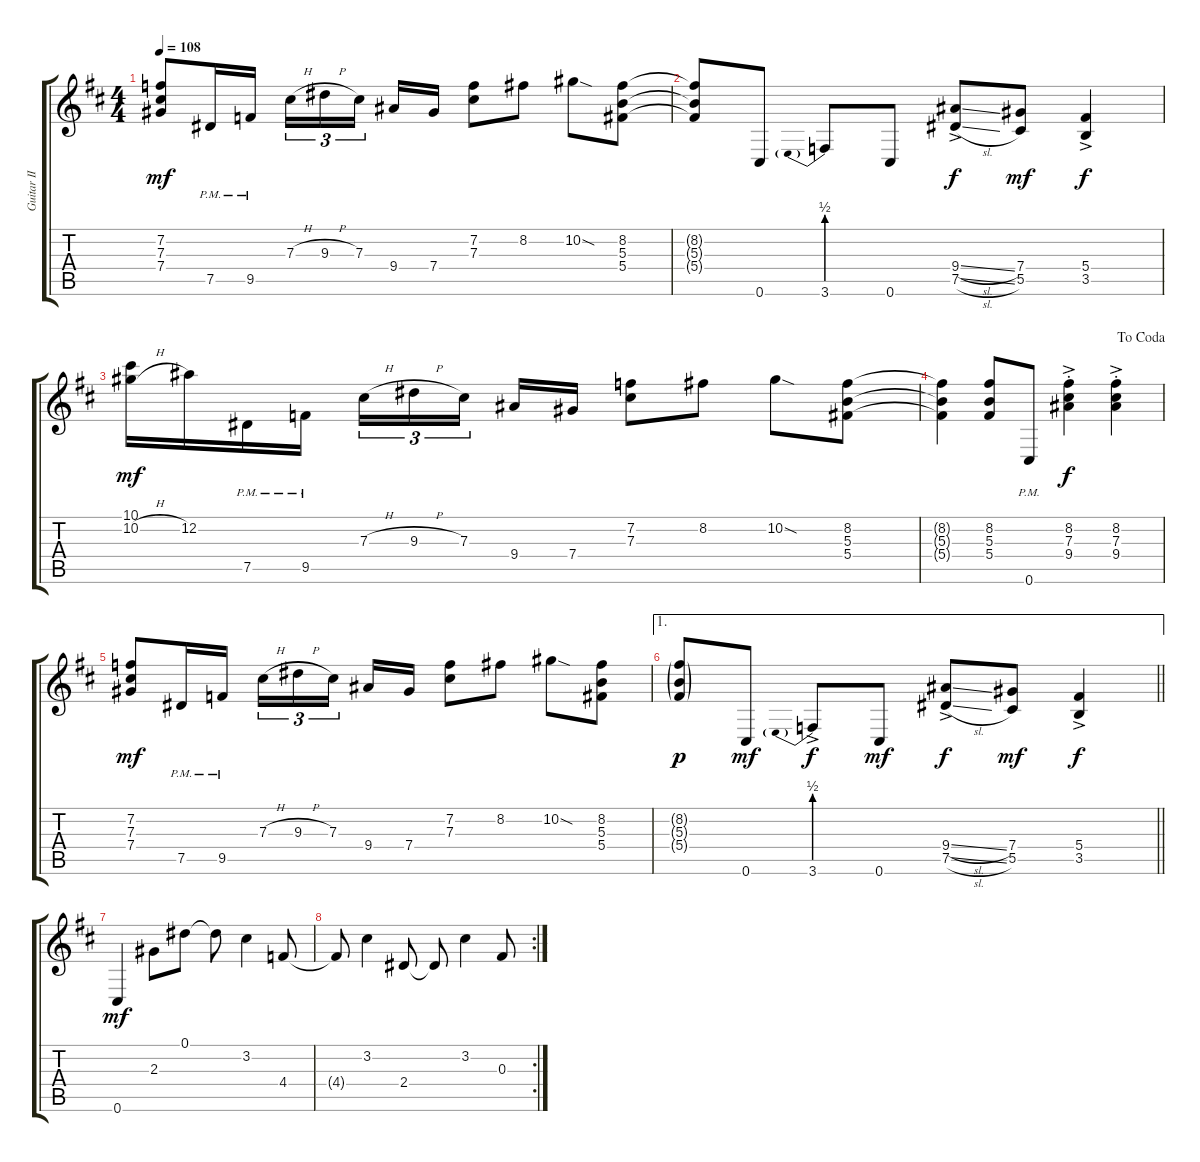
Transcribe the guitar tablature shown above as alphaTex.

\track ("Guitar II" "Guitar II") {instrument distortionguitar}
\staff {score tabs}
\tuning (Eb4 Bb3 Gb3 Db3 Ab2 Db2) {hide}
\ts (4 4)
\tempo 108
\clef g2
\ks d
(7.2 7.3 7.4).8{dy mf} 7.5{pm}.16 9.5{pm}.16 7.3{h}.16{tu (3 2)} 9.3{h}.16{tu (3 2)} 7.3.16{tu (3 2) beam splitsecondary} 9.4.16 7.4.16 (7.2 7.3).8 8.2.8 10.2{sod}.8 (8.2 5.3 5.4).8 |
(8.2{t} 5.3{t} 5.4{t}).8 0.6.8 3.6{be (prebend 0 2 60 2)}.8 0.6.8 (9.4{sl ac} 7.5{sl ac}).8{dy f} (7.4 5.5).8{dy mf} (5.4{ac} 3.5{ac}).4{dy f} |
(10.1 10.2{h}).16{dy mf} 12.2.16 7.5{pm}.16 9.5{pm}.16 7.3{h}.16{tu (3 2)} 9.3{h}.16{tu (3 2)} 7.3.16{tu (3 2) beam splitsecondary} 9.4.16 7.4.16 (7.2 7.3).8 8.2.8 10.2{sod}.8 (8.2 5.3 5.4).8 |
\jump dacoda
(8.2{t} 5.3{t} 5.4{t}).4 (8.2 5.3 5.4).8 0.6{pm}.8 (8.2{ac st} 7.3{ac st} 9.4{ac st}).4{dy f} (8.2{ac st} 7.3{ac st} 9.4{ac st}).4 |
(7.2 7.3 7.4).8{dy mf} 7.5{pm}.16 9.5{pm}.16 7.3{h}.16{tu (3 2)} 9.3{h}.16{tu (3 2)} 7.3.16{tu (3 2) beam splitsecondary} 9.4.16 7.4.16 (7.2 7.3).8 8.2.8 10.2{sod}.8 (8.2 5.3 5.4).8 |
\ae 1
\barLineRight lightlight
(8.2{g} 5.3{g} 5.4{g}).8{dy p} 0.6.8{dy mf} 3.6{be (prebend 0 2 60 2) ac}.8{dy f} 0.6.8{dy mf} (9.4{sl ac} 7.5{sl ac}).8{dy f} (7.4 5.5).8{dy mf} (5.4{ac} 3.5{ac}).4{dy f} |
0.6.4{dy mf} 2.3.8 0.1.8 0.1{t}.8 3.2.4 4.4.8 |
\rc 2
4.4{t}.8 3.2.4 2.4.8 2.4{t}.8 3.2.4 0.3.8
